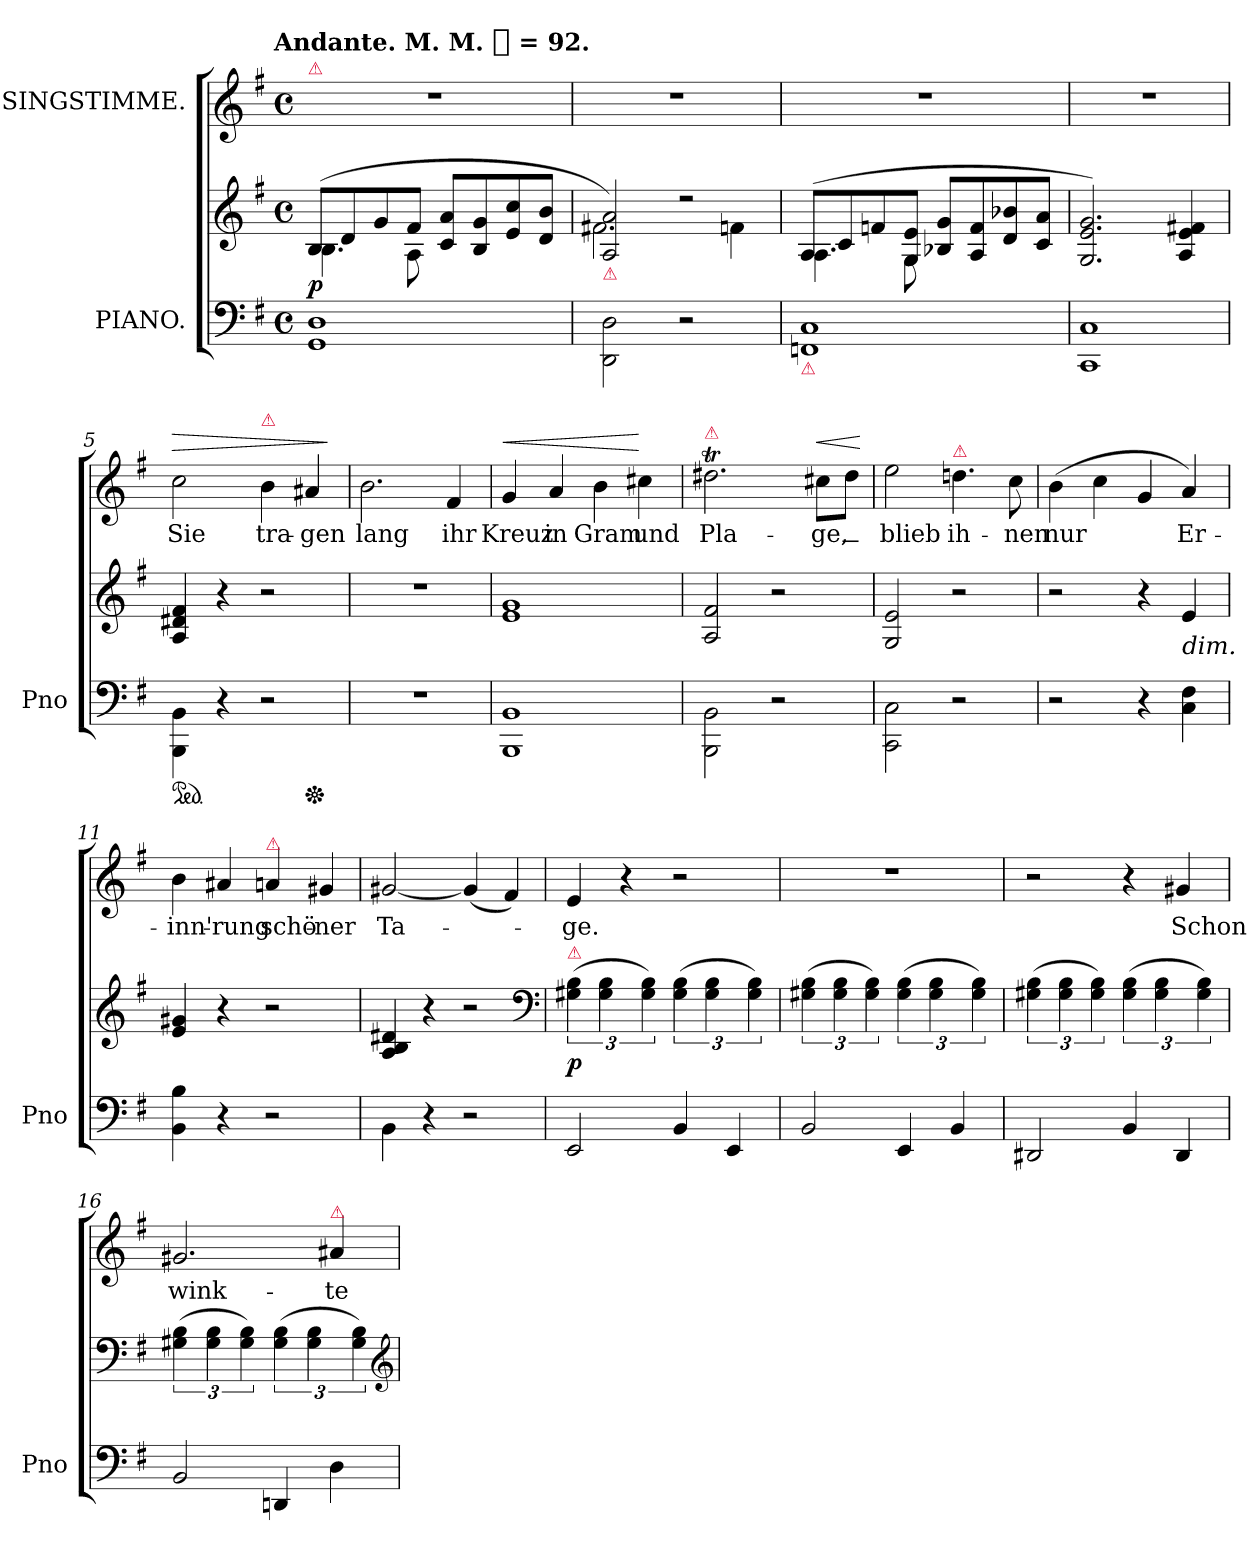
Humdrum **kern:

**kern	**kern	**dynam	**kern	**text	**dynam
*part2	*part2	*part2	*part1	*part1	*part1
*staff3	*staff2	*staff2/3	*staff1	*staff1	*staff1
*I"PIANO.	*	*	*I"SINGSTIMME.	*	*
*I'Pno	*	*	*	*	*
*clefF4	*clefG2	*	*clefG2	*	*
*k[f#]	*k[f#]	*	*k[f#]	*	*
*G:	*G:	*	*G:	*	*
!!LO:TX:omd:t=Andante. M. M. [quarter] = 92.
*M4/4	*M4/4	*	*M4/4	*	*
*met(c)	*met(c)	*	*met(c)	*	*
*MM92	*MM92	*	*MM92	*	*
=1	=1	=1	=1	=1	=1
*	*^	*	*	*	*
!	!	!	!	!LO:TX:a:color=crimson:t=⚠	!	!
1GG 1D	(>8BL	4.B	p	1rdd	.	.
.	8d	.	.	.	.	.
.	8g	.	.	.	.	.
.	8f#J	8A	.	.	.	.
.	8c 8aL	4rFyy	.	.	.	.
.	8B 8g	.	.	.	.	.
.	8e 8cc	4rFyy	.	.	.	.
.	8d 8bJ	.	.	.	.	.
=2	=2	=2	=2	=2	=2	=2
!	!LO:TX:b:color=crimson:t=⚠	!	!	!	!	!
2DD\ 2D\	2A/ 2a/)	2.f#X	.	1rdd	.	.
2r	2rdd	.	.	.	.	.
.	.	4fn	.	.	.	.
=3	=3	=3	=3	=3	=3	=3
!LO:TX:b:color=crimson:t=⚠	!	!	!	!	!	!
1FFn\ 1C\	(>8A/L	4.A\	.	1rdd	.	.
.	8c	.	.	.	.	.
.	8fn	.	.	.	.	.
.	8G/ 8e/J	8G\	.	.	.	.
.	8B-X 8gL	4rDyy	.	.	.	.
.	8A 8f	.	.	.	.	.
.	8d 8b-X	4rFyy	.	.	.	.
.	8c 8aJ	.	.	.	.	.
*	*v	*v	*	*	*	*
=4	=4	=4	=4	=4	=4
1CC\ 1C\	2.G/ 2.e/ 2.g/)	.	1rdd	.	.
.	4A/ 4e/ 4f#X/	.	.	.	.
=5	=5	=5	=5	=5	=5
!	!	!	!	!	!LO:HP:a
*ped	*	*	*	*	*
*	*^	*	*	*	*
4BBB\ 4BB\	4A/ 4d#X/ 4f#/	2.ryy	.	2cc	Sie	>
4r	4r	.	.	.	.	.
!	!	!	!	!LO:TX:a:color=crimson:t=⚠	!	!
2r	2r	.	.	4b	tra-	.
*Xped	*	*	*	*	*	*
.	.	4ryy	.	4a#X	-gen	.
.	.	.	.	.	.	]
*	*v	*v	*	*	*	*
=6	=6	=6	=6	=6	=6
1rF	1rdd	.	2.b	lang	.
.	.	.	4f#	ihr	.
=7	=7	=7	=7	=7	=7
!	!	!	!	!	!LO:HP:a
1BBB 1BB	1e 1g	.	4g	Kreuz	<
.	.	.	4a	in	.
.	.	.	4b	Gram	.
.	.	.	4cc#X	und	[
=8	=8	=8	=8	=8	=8
!	!	!	!LO:TX:a:color=crimson:t=⚠	!	!
2BBB\ 2BB\	2A/ 2f#/	.	2.dd#Xt	Pla-	.
2r	2r	.	.	.	.
!	!	!	!	!	!LO:HP:a
.	.	.	8cc#XL	-ge,_	<
.	.	.	8dd#J	.	.
.	.	.	.	.	[
=9	=9	=9	=9	=9	=9
2CC\ 2C\	2G/ 2e/	.	2ee	blieb	.
!	!	!	!LO:TX:a:color=crimson:t=⚠	!	!
2r	2r	.	4.ddn	ih-	.
.	.	.	8cc	-nen	.
=10	=10	=10	=10	=10	=10
2r	2r	.	(>4b	nur	.
.	.	.	4cc	.	.
4r	4r	.	4g	.	.
!	!LO:TX:c:i:t=dim.	!	!	!	!
4C 4F#	4e	.	4a)	Er-	.
=11	=11	=11	=11	=11	=11
4BB 4B	4e 4g#X	.	4b\	-inn'-	.
4r	4r	.	4a#X	-rung	.
!	!	!	!LO:TX:a:color=crimson:t=⚠	!	!
2r	2r	.	4an	schö-	.
.	.	.	4g#X	-ner	.
=12	=12	=12	=12	=12	=12
4BB\	4A/ 4B/ 4d#X/	.	[2g#X	Ta-	.
4r	4r	.	.	.	.
2r	2r	.	(<4g#]	.	.
.	.	.	4f#)	.	.
*	*clefF4	*	*	*	*
=13	=13	=13	=13	=13	=13
!	!LO:TX:a:color=crimson:t=⚠	!	!	!	!
2EE	(>6G#X 6B	p	4e	-ge.	.
.	6G# 6B	.	.	.	.
.	.	.	4r	.	.
.	6G# 6B)	.	.	.	.
4BB	(>6G#\ 6B\	.	2r	.	.
.	6G# 6B	.	.	.	.
4EE	.	.	.	.	.
.	6G# 6B)	.	.	.	.
=14	=14	=14	=14	=14	=14
2BB	(>6G#X 6B	.	1rdd	.	.
.	6G# 6B	.	.	.	.
.	6G# 6B)	.	.	.	.
4EE	(>6G# 6B	.	.	.	.
.	6G# 6B	.	.	.	.
4BB	.	.	.	.	.
.	6G# 6B)	.	.	.	.
=15	=15	=15	=15	=15	=15
2DD#X	(>6G#X 6B	.	2r	.	.
.	6G# 6B	.	.	.	.
.	6G# 6B)	.	.	.	.
4BB	(>6G# 6B	.	4r	.	.
.	6G# 6B	.	.	.	.
4DD#	.	.	4g#X	Schon	.
.	6G# 6B)	.	.	.	.
=16	=16	=16	=16	=16	=16
2BB	(>6G#X 6B	.	2.g#X	wink-	.
.	6G# 6B	.	.	.	.
.	6G# 6B)	.	.	.	.
4DDn	(>6G# 6B	.	.	.	.
.	6G# 6B	.	.	.	.
!	!	!	!LO:TX:a:color=crimson:t=⚠	!	!
4D	.	.	4a#X	-te	.
.	6G# 6B)	.	.	.	.
*	*clefG2	*	*	*	*
=	=	=	=	=	=
*-	*-	*-	*-	*-	*-
